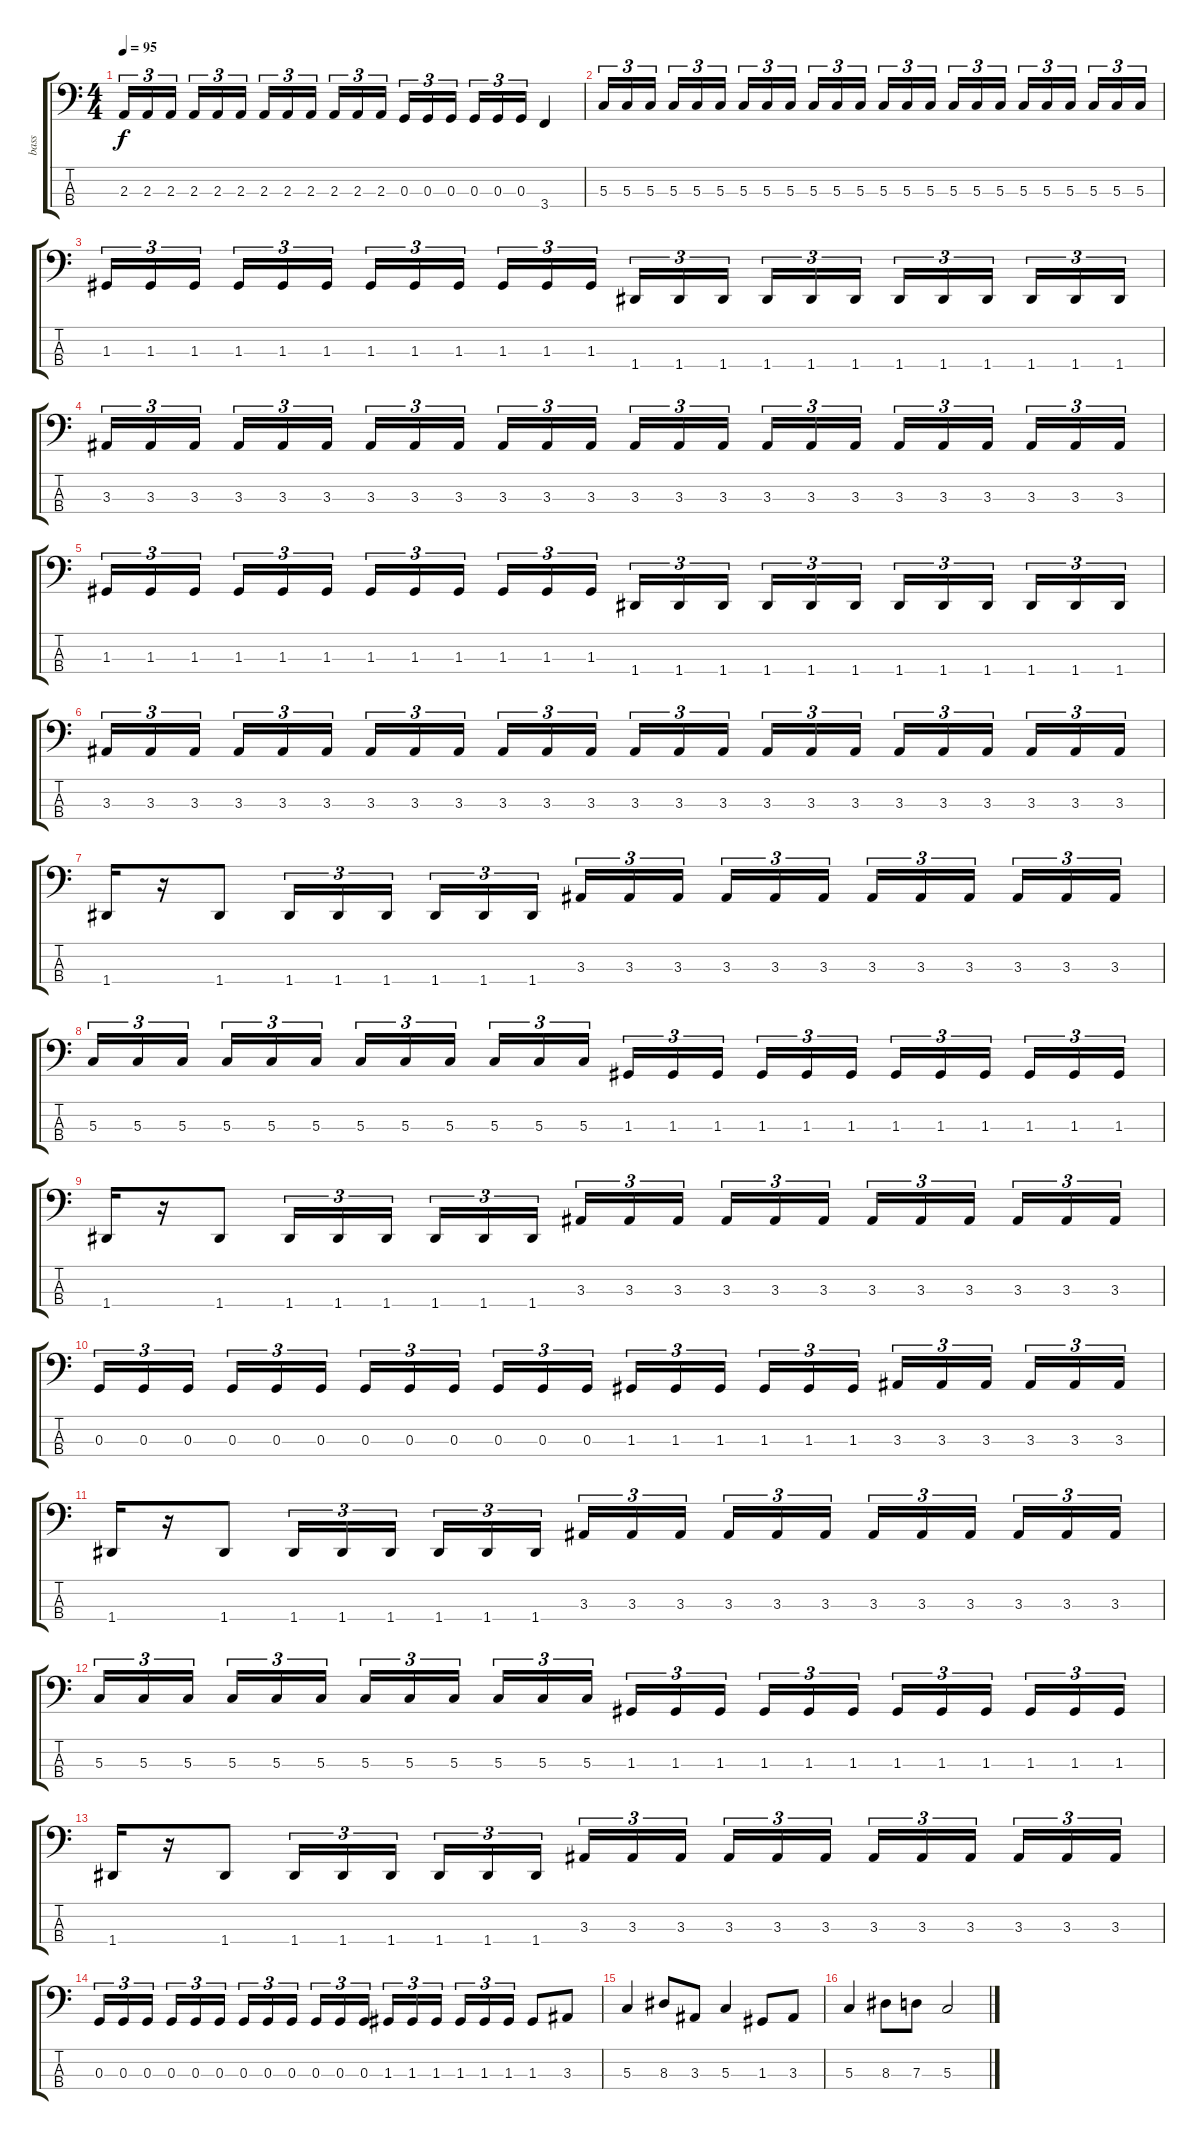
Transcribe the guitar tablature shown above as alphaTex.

\track ("bass" "bass") {instrument electricbasspick}
\staff {score tabs}
\tuning (F2 C2 G1 D1) {hide}
\ts (4 4)
\tempo 95
\clef f4
\ks c
2.3.16{tu (3 2) dy f} 2.3.16{tu (3 2)} 2.3.16{tu (3 2) beam splitsecondary} 2.3.16{tu (3 2)} 2.3.16{tu (3 2)} 2.3.16{tu (3 2)} 2.3.16{tu (3 2)} 2.3.16{tu (3 2)} 2.3.16{tu (3 2) beam splitsecondary} 2.3.16{tu (3 2)} 2.3.16{tu (3 2)} 2.3.16{tu (3 2)} 0.3.16{tu (3 2)} 0.3.16{tu (3 2)} 0.3.16{tu (3 2) beam splitsecondary} 0.3.16{tu (3 2)} 0.3.16{tu (3 2)} 0.3.16{tu (3 2)} 3.4.4 |
5.3.16{tu (3 2)} 5.3.16{tu (3 2)} 5.3.16{tu (3 2) beam splitsecondary} 5.3.16{tu (3 2)} 5.3.16{tu (3 2)} 5.3.16{tu (3 2)} 5.3.16{tu (3 2)} 5.3.16{tu (3 2)} 5.3.16{tu (3 2) beam splitsecondary} 5.3.16{tu (3 2)} 5.3.16{tu (3 2)} 5.3.16{tu (3 2)} 5.3.16{tu (3 2)} 5.3.16{tu (3 2)} 5.3.16{tu (3 2) beam splitsecondary} 5.3.16{tu (3 2)} 5.3.16{tu (3 2)} 5.3.16{tu (3 2)} 5.3.16{tu (3 2)} 5.3.16{tu (3 2)} 5.3.16{tu (3 2) beam splitsecondary} 5.3.16{tu (3 2)} 5.3.16{tu (3 2)} 5.3.16{tu (3 2)} |
1.3.16{tu (3 2)} 1.3.16{tu (3 2)} 1.3.16{tu (3 2) beam splitsecondary} 1.3.16{tu (3 2)} 1.3.16{tu (3 2)} 1.3.16{tu (3 2)} 1.3.16{tu (3 2)} 1.3.16{tu (3 2)} 1.3.16{tu (3 2) beam splitsecondary} 1.3.16{tu (3 2)} 1.3.16{tu (3 2)} 1.3.16{tu (3 2)} 1.4.16{tu (3 2)} 1.4.16{tu (3 2)} 1.4.16{tu (3 2) beam splitsecondary} 1.4.16{tu (3 2)} 1.4.16{tu (3 2)} 1.4.16{tu (3 2)} 1.4.16{tu (3 2)} 1.4.16{tu (3 2)} 1.4.16{tu (3 2) beam splitsecondary} 1.4.16{tu (3 2)} 1.4.16{tu (3 2)} 1.4.16{tu (3 2)} |
3.3.16{tu (3 2)} 3.3.16{tu (3 2)} 3.3.16{tu (3 2) beam splitsecondary} 3.3.16{tu (3 2)} 3.3.16{tu (3 2)} 3.3.16{tu (3 2)} 3.3.16{tu (3 2)} 3.3.16{tu (3 2)} 3.3.16{tu (3 2) beam splitsecondary} 3.3.16{tu (3 2)} 3.3.16{tu (3 2)} 3.3.16{tu (3 2)} 3.3.16{tu (3 2)} 3.3.16{tu (3 2)} 3.3.16{tu (3 2) beam splitsecondary} 3.3.16{tu (3 2)} 3.3.16{tu (3 2)} 3.3.16{tu (3 2)} 3.3.16{tu (3 2)} 3.3.16{tu (3 2)} 3.3.16{tu (3 2) beam splitsecondary} 3.3.16{tu (3 2)} 3.3.16{tu (3 2)} 3.3.16{tu (3 2)} |
1.3.16{tu (3 2)} 1.3.16{tu (3 2)} 1.3.16{tu (3 2) beam splitsecondary} 1.3.16{tu (3 2)} 1.3.16{tu (3 2)} 1.3.16{tu (3 2)} 1.3.16{tu (3 2)} 1.3.16{tu (3 2)} 1.3.16{tu (3 2) beam splitsecondary} 1.3.16{tu (3 2)} 1.3.16{tu (3 2)} 1.3.16{tu (3 2)} 1.4.16{tu (3 2)} 1.4.16{tu (3 2)} 1.4.16{tu (3 2) beam splitsecondary} 1.4.16{tu (3 2)} 1.4.16{tu (3 2)} 1.4.16{tu (3 2)} 1.4.16{tu (3 2)} 1.4.16{tu (3 2)} 1.4.16{tu (3 2) beam splitsecondary} 1.4.16{tu (3 2)} 1.4.16{tu (3 2)} 1.4.16{tu (3 2)} |
3.3.16{tu (3 2)} 3.3.16{tu (3 2)} 3.3.16{tu (3 2) beam splitsecondary} 3.3.16{tu (3 2)} 3.3.16{tu (3 2)} 3.3.16{tu (3 2)} 3.3.16{tu (3 2)} 3.3.16{tu (3 2)} 3.3.16{tu (3 2) beam splitsecondary} 3.3.16{tu (3 2)} 3.3.16{tu (3 2)} 3.3.16{tu (3 2)} 3.3.16{tu (3 2)} 3.3.16{tu (3 2)} 3.3.16{tu (3 2) beam splitsecondary} 3.3.16{tu (3 2)} 3.3.16{tu (3 2)} 3.3.16{tu (3 2)} 3.3.16{tu (3 2)} 3.3.16{tu (3 2)} 3.3.16{tu (3 2) beam splitsecondary} 3.3.16{tu (3 2)} 3.3.16{tu (3 2)} 3.3.16{tu (3 2)} |
1.4.16 r.16 1.4.8 1.4.16{tu (3 2)} 1.4.16{tu (3 2)} 1.4.16{tu (3 2) beam splitsecondary} 1.4.16{tu (3 2)} 1.4.16{tu (3 2)} 1.4.16{tu (3 2)} 3.3.16{tu (3 2)} 3.3.16{tu (3 2)} 3.3.16{tu (3 2) beam splitsecondary} 3.3.16{tu (3 2)} 3.3.16{tu (3 2)} 3.3.16{tu (3 2)} 3.3.16{tu (3 2)} 3.3.16{tu (3 2)} 3.3.16{tu (3 2) beam splitsecondary} 3.3.16{tu (3 2)} 3.3.16{tu (3 2)} 3.3.16{tu (3 2)} |
5.3.16{tu (3 2)} 5.3.16{tu (3 2)} 5.3.16{tu (3 2) beam splitsecondary} 5.3.16{tu (3 2)} 5.3.16{tu (3 2)} 5.3.16{tu (3 2)} 5.3.16{tu (3 2)} 5.3.16{tu (3 2)} 5.3.16{tu (3 2) beam splitsecondary} 5.3.16{tu (3 2)} 5.3.16{tu (3 2)} 5.3.16{tu (3 2)} 1.3.16{tu (3 2)} 1.3.16{tu (3 2)} 1.3.16{tu (3 2) beam splitsecondary} 1.3.16{tu (3 2)} 1.3.16{tu (3 2)} 1.3.16{tu (3 2)} 1.3.16{tu (3 2)} 1.3.16{tu (3 2)} 1.3.16{tu (3 2) beam splitsecondary} 1.3.16{tu (3 2)} 1.3.16{tu (3 2)} 1.3.16{tu (3 2)} |
1.4.16 r.16 1.4.8 1.4.16{tu (3 2)} 1.4.16{tu (3 2)} 1.4.16{tu (3 2) beam splitsecondary} 1.4.16{tu (3 2)} 1.4.16{tu (3 2)} 1.4.16{tu (3 2)} 3.3.16{tu (3 2)} 3.3.16{tu (3 2)} 3.3.16{tu (3 2) beam splitsecondary} 3.3.16{tu (3 2)} 3.3.16{tu (3 2)} 3.3.16{tu (3 2)} 3.3.16{tu (3 2)} 3.3.16{tu (3 2)} 3.3.16{tu (3 2) beam splitsecondary} 3.3.16{tu (3 2)} 3.3.16{tu (3 2)} 3.3.16{tu (3 2)} |
0.3.16{tu (3 2)} 0.3.16{tu (3 2)} 0.3.16{tu (3 2) beam splitsecondary} 0.3.16{tu (3 2)} 0.3.16{tu (3 2)} 0.3.16{tu (3 2)} 0.3.16{tu (3 2)} 0.3.16{tu (3 2)} 0.3.16{tu (3 2) beam splitsecondary} 0.3.16{tu (3 2)} 0.3.16{tu (3 2)} 0.3.16{tu (3 2)} 1.3.16{tu (3 2)} 1.3.16{tu (3 2)} 1.3.16{tu (3 2) beam splitsecondary} 1.3.16{tu (3 2)} 1.3.16{tu (3 2)} 1.3.16{tu (3 2)} 3.3.16{tu (3 2)} 3.3.16{tu (3 2)} 3.3.16{tu (3 2) beam splitsecondary} 3.3.16{tu (3 2)} 3.3.16{tu (3 2)} 3.3.16{tu (3 2)} |
1.4.16 r.16 1.4.8 1.4.16{tu (3 2)} 1.4.16{tu (3 2)} 1.4.16{tu (3 2) beam splitsecondary} 1.4.16{tu (3 2)} 1.4.16{tu (3 2)} 1.4.16{tu (3 2)} 3.3.16{tu (3 2)} 3.3.16{tu (3 2)} 3.3.16{tu (3 2) beam splitsecondary} 3.3.16{tu (3 2)} 3.3.16{tu (3 2)} 3.3.16{tu (3 2)} 3.3.16{tu (3 2)} 3.3.16{tu (3 2)} 3.3.16{tu (3 2) beam splitsecondary} 3.3.16{tu (3 2)} 3.3.16{tu (3 2)} 3.3.16{tu (3 2)} |
5.3.16{tu (3 2)} 5.3.16{tu (3 2)} 5.3.16{tu (3 2) beam splitsecondary} 5.3.16{tu (3 2)} 5.3.16{tu (3 2)} 5.3.16{tu (3 2)} 5.3.16{tu (3 2)} 5.3.16{tu (3 2)} 5.3.16{tu (3 2) beam splitsecondary} 5.3.16{tu (3 2)} 5.3.16{tu (3 2)} 5.3.16{tu (3 2)} 1.3.16{tu (3 2)} 1.3.16{tu (3 2)} 1.3.16{tu (3 2) beam splitsecondary} 1.3.16{tu (3 2)} 1.3.16{tu (3 2)} 1.3.16{tu (3 2)} 1.3.16{tu (3 2)} 1.3.16{tu (3 2)} 1.3.16{tu (3 2) beam splitsecondary} 1.3.16{tu (3 2)} 1.3.16{tu (3 2)} 1.3.16{tu (3 2)} |
1.4.16 r.16 1.4.8 1.4.16{tu (3 2)} 1.4.16{tu (3 2)} 1.4.16{tu (3 2) beam splitsecondary} 1.4.16{tu (3 2)} 1.4.16{tu (3 2)} 1.4.16{tu (3 2)} 3.3.16{tu (3 2)} 3.3.16{tu (3 2)} 3.3.16{tu (3 2) beam splitsecondary} 3.3.16{tu (3 2)} 3.3.16{tu (3 2)} 3.3.16{tu (3 2)} 3.3.16{tu (3 2)} 3.3.16{tu (3 2)} 3.3.16{tu (3 2) beam splitsecondary} 3.3.16{tu (3 2)} 3.3.16{tu (3 2)} 3.3.16{tu (3 2)} |
0.3.16{tu (3 2)} 0.3.16{tu (3 2)} 0.3.16{tu (3 2) beam splitsecondary} 0.3.16{tu (3 2)} 0.3.16{tu (3 2)} 0.3.16{tu (3 2)} 0.3.16{tu (3 2)} 0.3.16{tu (3 2)} 0.3.16{tu (3 2) beam splitsecondary} 0.3.16{tu (3 2)} 0.3.16{tu (3 2)} 0.3.16{tu (3 2)} 1.3.16{tu (3 2)} 1.3.16{tu (3 2)} 1.3.16{tu (3 2) beam splitsecondary} 1.3.16{tu (3 2)} 1.3.16{tu (3 2)} 1.3.16{tu (3 2)} 1.3.8 3.3.8 |
5.3.4 8.3.8 3.3.8 5.3.4 1.3.8 3.3.8 |
5.3.4 8.3.8 7.3.8 5.3.2
